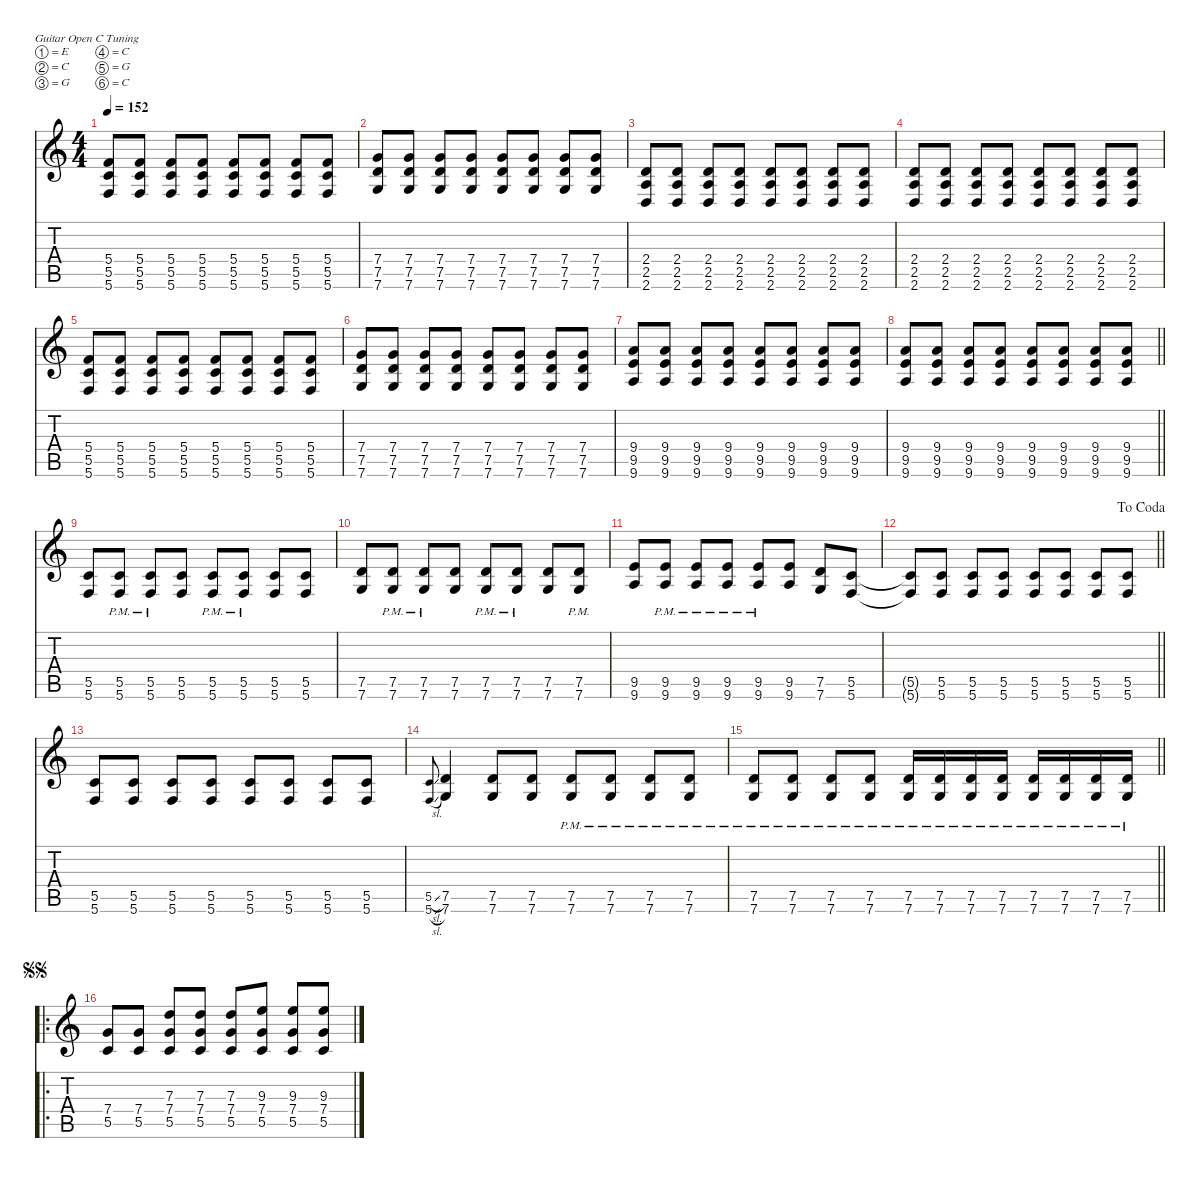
\defaultSystemsLayout 4
\hideDynamics
\bracketExtendMode nobrackets
\singleTrackTrackNamePolicy hidden
\multiTrackTrackNamePolicy hidden
\firstSystemTrackNameMode fullname
\firstSystemTrackNameOrientation horizontal
\otherSystemsTrackNameOrientation horizontal
\track ("Guitar 1" "od.guit.") {mute instrument overdrivenguitar}
\staff {score tabs}
\tuning (E4 C4 G3 C3 G2 C2)
\ts (4 4)
\tempo 152
\clef g2
\ks c
(5.4 5.5 5.6).8{dy f beam Up} (5.4 5.5 5.6).8{beam Up} (5.4 5.5 5.6).8{beam Up} (5.4 5.5 5.6).8{beam Up} (5.4 5.5 5.6).8{beam Up} (5.4 5.5 5.6).8{beam Up} (5.4 5.5 5.6).8{beam Up} (5.4 5.5 5.6).8{beam Up} |
(7.4 7.5 7.6).8{beam Up} (7.4 7.5 7.6).8{beam Up} (7.4 7.5 7.6).8{beam Up} (7.4 7.5 7.6).8{beam Up} (7.4 7.5 7.6).8{beam Up} (7.4 7.5 7.6).8{beam Up} (7.4 7.5 7.6).8{beam Up} (7.4 7.5 7.6).8{beam Up} |
(2.4 2.5 2.6).8{beam Up} (2.4 2.5 2.6).8{beam Up} (2.4 2.5 2.6).8{beam Up} (2.4 2.5 2.6).8{beam Up} (2.4 2.5 2.6).8{beam Up} (2.4 2.5 2.6).8{beam Up} (2.4 2.5 2.6).8{beam Up} (2.4 2.5 2.6).8{beam Up} |
(2.4 2.5 2.6).8{beam Up} (2.4 2.5 2.6).8{beam Up} (2.4 2.5 2.6).8{beam Up} (2.4 2.5 2.6).8{beam Up} (2.4 2.5 2.6).8{beam Up} (2.4 2.5 2.6).8{beam Up} (2.4 2.5 2.6).8{beam Up} (2.4 2.5 2.6).8{beam Up} |
(5.4 5.5 5.6).8{beam Up} (5.4 5.5 5.6).8{beam Up} (5.4 5.5 5.6).8{beam Up} (5.4 5.5 5.6).8{beam Up} (5.4 5.5 5.6).8{beam Up} (5.4 5.5 5.6).8{beam Up} (5.4 5.5 5.6).8{beam Up} (5.4 5.5 5.6).8{beam Up} |
(7.4 7.5 7.6).8{beam Up} (7.4 7.5 7.6).8{beam Up} (7.4 7.5 7.6).8{beam Up} (7.4 7.5 7.6).8{beam Up} (7.4 7.5 7.6).8{beam Up} (7.4 7.5 7.6).8{beam Up} (7.4 7.5 7.6).8{beam Up} (7.4 7.5 7.6).8{beam Up} |
(9.4 9.5 9.6).8{beam Up} (9.4 9.5 9.6).8{beam Up} (9.4 9.5 9.6).8{beam Up} (9.4 9.5 9.6).8{beam Up} (9.4 9.5 9.6).8{beam Up} (9.4 9.5 9.6).8{beam Up} (9.4 9.5 9.6).8{beam Up} (9.4 9.5 9.6).8{beam Up} |
\barLineRight lightlight
(9.4 9.5 9.6).8{beam Up} (9.4 9.5 9.6).8{beam Up} (9.4 9.5 9.6).8{beam Up} (9.4 9.5 9.6).8{beam Up} (9.4 9.5 9.6).8{beam Up} (9.4 9.5 9.6).8{beam Up} (9.4 9.5 9.6).8{beam Up} (9.4 9.5 9.6).8{beam Up} |
(5.5 5.6).8{beam Up} (5.5{pm} 5.6{pm}).8{beam Up} (5.5{pm} 5.6{pm}).8{beam Up} (5.5 5.6).8{beam Up} (5.5{pm} 5.6{pm}).8{beam Up} (5.5{pm} 5.6{pm}).8{beam Up} (5.5 5.6).8{beam Up} (5.5 5.6).8{beam Up} |
(7.5 7.6).8{beam Up} (7.5{pm} 7.6{pm}).8{beam Up} (7.5{pm} 7.6{pm}).8{beam Up} (7.5 7.6).8{beam Up} (7.5{pm} 7.6{pm}).8{beam Up} (7.5{pm} 7.6{pm}).8{beam Up} (7.5 7.6).8{beam Up} (7.5{pm} 7.6{pm}).8{beam Up} |
(9.5 9.6).8{beam Up} (9.5{pm} 9.6).8{beam Up} (9.5{pm} 9.6).8{beam Up} (9.5{pm} 9.6{pm}).8{beam Up} (9.5{pm} 9.6).8{beam Up} (9.5 9.6).8{beam Up} (7.5 7.6).8{beam Up} (5.5 5.6).8{beam Up} |
\jump dacoda
\barLineRight lightlight
(5.5{t} 5.6{t}).8{beam Up} (5.5 5.6).8{beam Up} (5.5 5.6).8{beam Up} (5.5 5.6).8{beam Up} (5.5 5.6).8{beam Up} (5.5 5.6).8{beam Up} (5.5 5.6).8{beam Up} (5.5 5.6).8{beam Up} |
(5.5 5.6).8{beam Up} (5.5 5.6).8{beam Up} (5.5 5.6).8{beam Up} (5.5 5.6).8{beam Up} (5.5 5.6).8{beam Up} (5.5 5.6).8{beam Up} (5.5 5.6).8{beam Up} (5.5 5.6).8{beam Up} |
(5.5{sl} 5.6{sl}).8{gr onbeat dy mf beam Up} (7.5 7.6).4{dy f beam Up} (7.5 7.6).8{beam Up} (7.5 7.6).8{beam Up} (7.5{pm} 7.6{pm}).8{beam Up} (7.5{pm} 7.6{pm}).8{beam Up} (7.5{pm} 7.6{pm}).8{beam Up} (7.5{pm} 7.6{pm}).8{beam Up} |
\barLineRight lightlight
(7.5{pm} 7.6{pm}).8{beam Up} (7.5{pm} 7.6{pm}).8{beam Up} (7.5{pm} 7.6{pm}).8{beam Up} (7.5{pm} 7.6{pm}).8{beam Up} (7.5{pm} 7.6{pm}).16{beam Up} (7.5{pm} 7.6{pm}).16{beam Up} (7.5{pm} 7.6{pm}).16{beam Up} (7.5{pm} 7.6{pm}).16{beam Up} (7.5{pm} 7.6{pm}).16{beam Up} (7.5{pm} 7.6{pm}).16{beam Up} (7.5{pm} 7.6{pm}).16{beam Up} (7.5{pm} 7.6{pm}).16{beam Up} |
\ro
\jump segnosegno
(7.4 5.5).8{beam Up} (7.4 5.5).8{beam Up} (7.3 7.4 5.5).8{beam Up} (7.3 7.4 5.5).8{beam Up} (7.3 7.4 5.5).8{beam Up} (9.3 7.4 5.5).8{beam Up} (9.3 7.4 5.5).8{beam Up} (9.3 7.4 5.5).8{beam Up}
